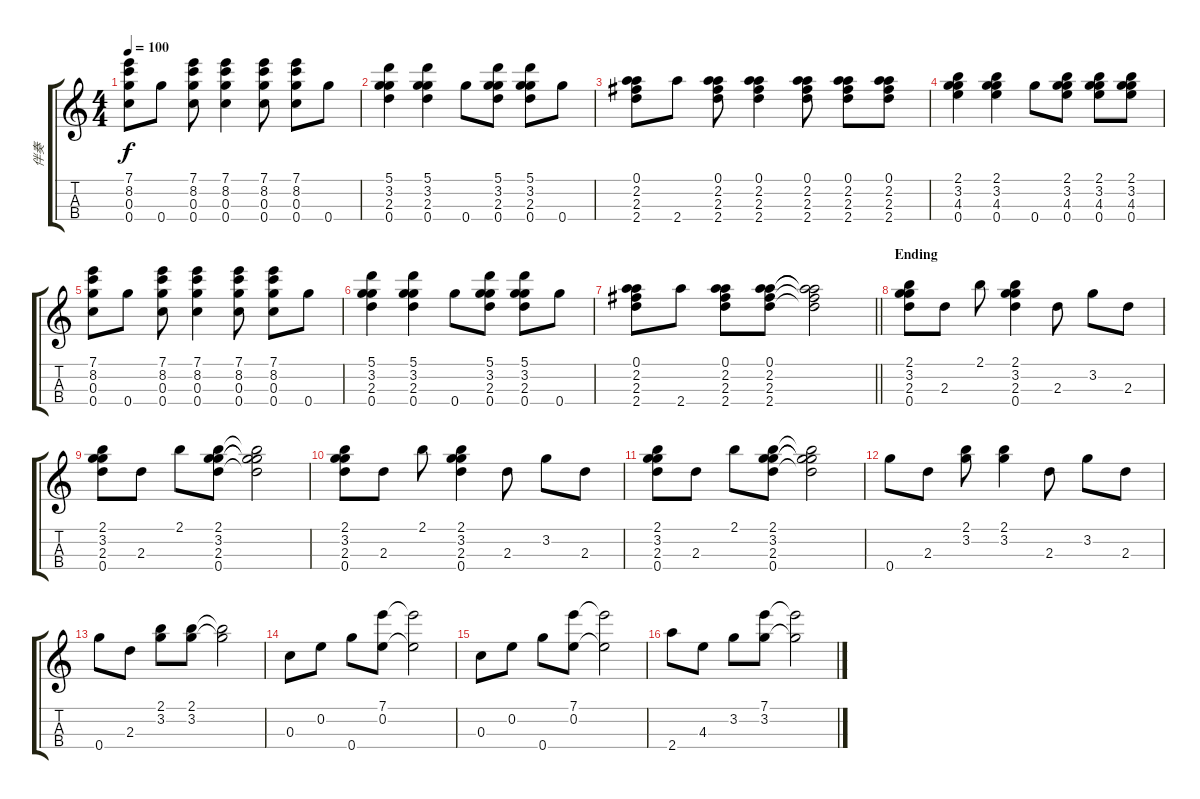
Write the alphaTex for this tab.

\track ("伴奏" "伴奏") {instrument acousticguitarnylon}
\staff {score tabs}
\tuning (A4 E4 C4 G4) {hide}
\ts (4 4)
\tempo 100
\clef g2
\ks c
(7.1 8.2 0.3 0.4).8{dy f} 0.4.8 (7.1 8.2 0.3 0.4).8 (7.1 8.2 0.3 0.4).4 (7.1 8.2 0.3 0.4).8 (7.1 8.2 0.3 0.4).8 0.4.8 |
(5.1 3.2 2.3 0.4).4 (5.1 3.2 2.3 0.4).4 0.4.8 (5.1 3.2 2.3 0.4).8 (5.1 3.2 2.3 0.4).8 0.4.8 |
(0.1 2.2 2.3 2.4).8 2.4.8 (0.1 2.2 2.3 2.4).8 (0.1 2.2 2.3 2.4).4 (0.1 2.2 2.3 2.4).8 (0.1 2.2 2.3 2.4).8 (0.1 2.2 2.3 2.4).8 |
(2.1 3.2 4.3 0.4).4 (2.1 3.2 4.3 0.4).4 0.4.8 (2.1 3.2 4.3 0.4).8 (2.1 3.2 4.3 0.4).8 (2.1 3.2 4.3 0.4).8 |
(7.1 8.2 0.3 0.4).8 0.4.8 (7.1 8.2 0.3 0.4).8 (7.1 8.2 0.3 0.4).4 (7.1 8.2 0.3 0.4).8 (7.1 8.2 0.3 0.4).8 0.4.8 |
(5.1 3.2 2.3 0.4).4 (5.1 3.2 2.3 0.4).4 0.4.8 (5.1 3.2 2.3 0.4).8 (5.1 3.2 2.3 0.4).8 0.4.8 |
\barLineRight lightlight
(0.1 2.2 2.3 2.4).8 2.4.8 (0.1 2.2 2.3 2.4).8 (0.1 2.2 2.3 2.4).8 (0.1{t} 2.2{t} 2.3{t} 2.4{t}).2 |
\section ("" "Ending")
(2.1 3.2 2.3 0.4).8 2.3.8 2.1.8 (2.1 3.2 2.3 0.4).4 2.3.8 3.2.8 2.3.8 |
(2.1 3.2 2.3 0.4).8 2.3.8 2.1.8 (2.1 3.2 2.3 0.4).8 (2.1{t} 3.2{t} 2.3{t} 0.4{t}).2 |
(2.1 3.2 2.3 0.4).8 2.3.8 2.1.8 (2.1 3.2 2.3 0.4).4 2.3.8 3.2.8 2.3.8 |
(2.1 3.2 2.3 0.4).8 2.3.8 2.1.8 (2.1 3.2 2.3 0.4).8 (2.1{t} 3.2{t} 2.3{t} 0.4{t}).2 |
0.4.8 2.3.8 (2.1 3.2).8 (2.1 3.2).4 2.3.8 3.2.8 2.3.8 |
0.4.8 2.3.8 (2.1 3.2).8 (2.1 3.2).8 (2.1{t} 3.2{t}).2 |
0.3.8 0.2.8 0.4.8 (7.1 0.2).8 (7.1{t} 0.2{t}).2 |
0.3.8 0.2.8 0.4.8 (7.1 0.2).8 (7.1{t} 0.2{t}).2 |
2.4.8 4.3.8 3.2.8 (7.1 3.2).8 (7.1{t} 3.2{t}).2
